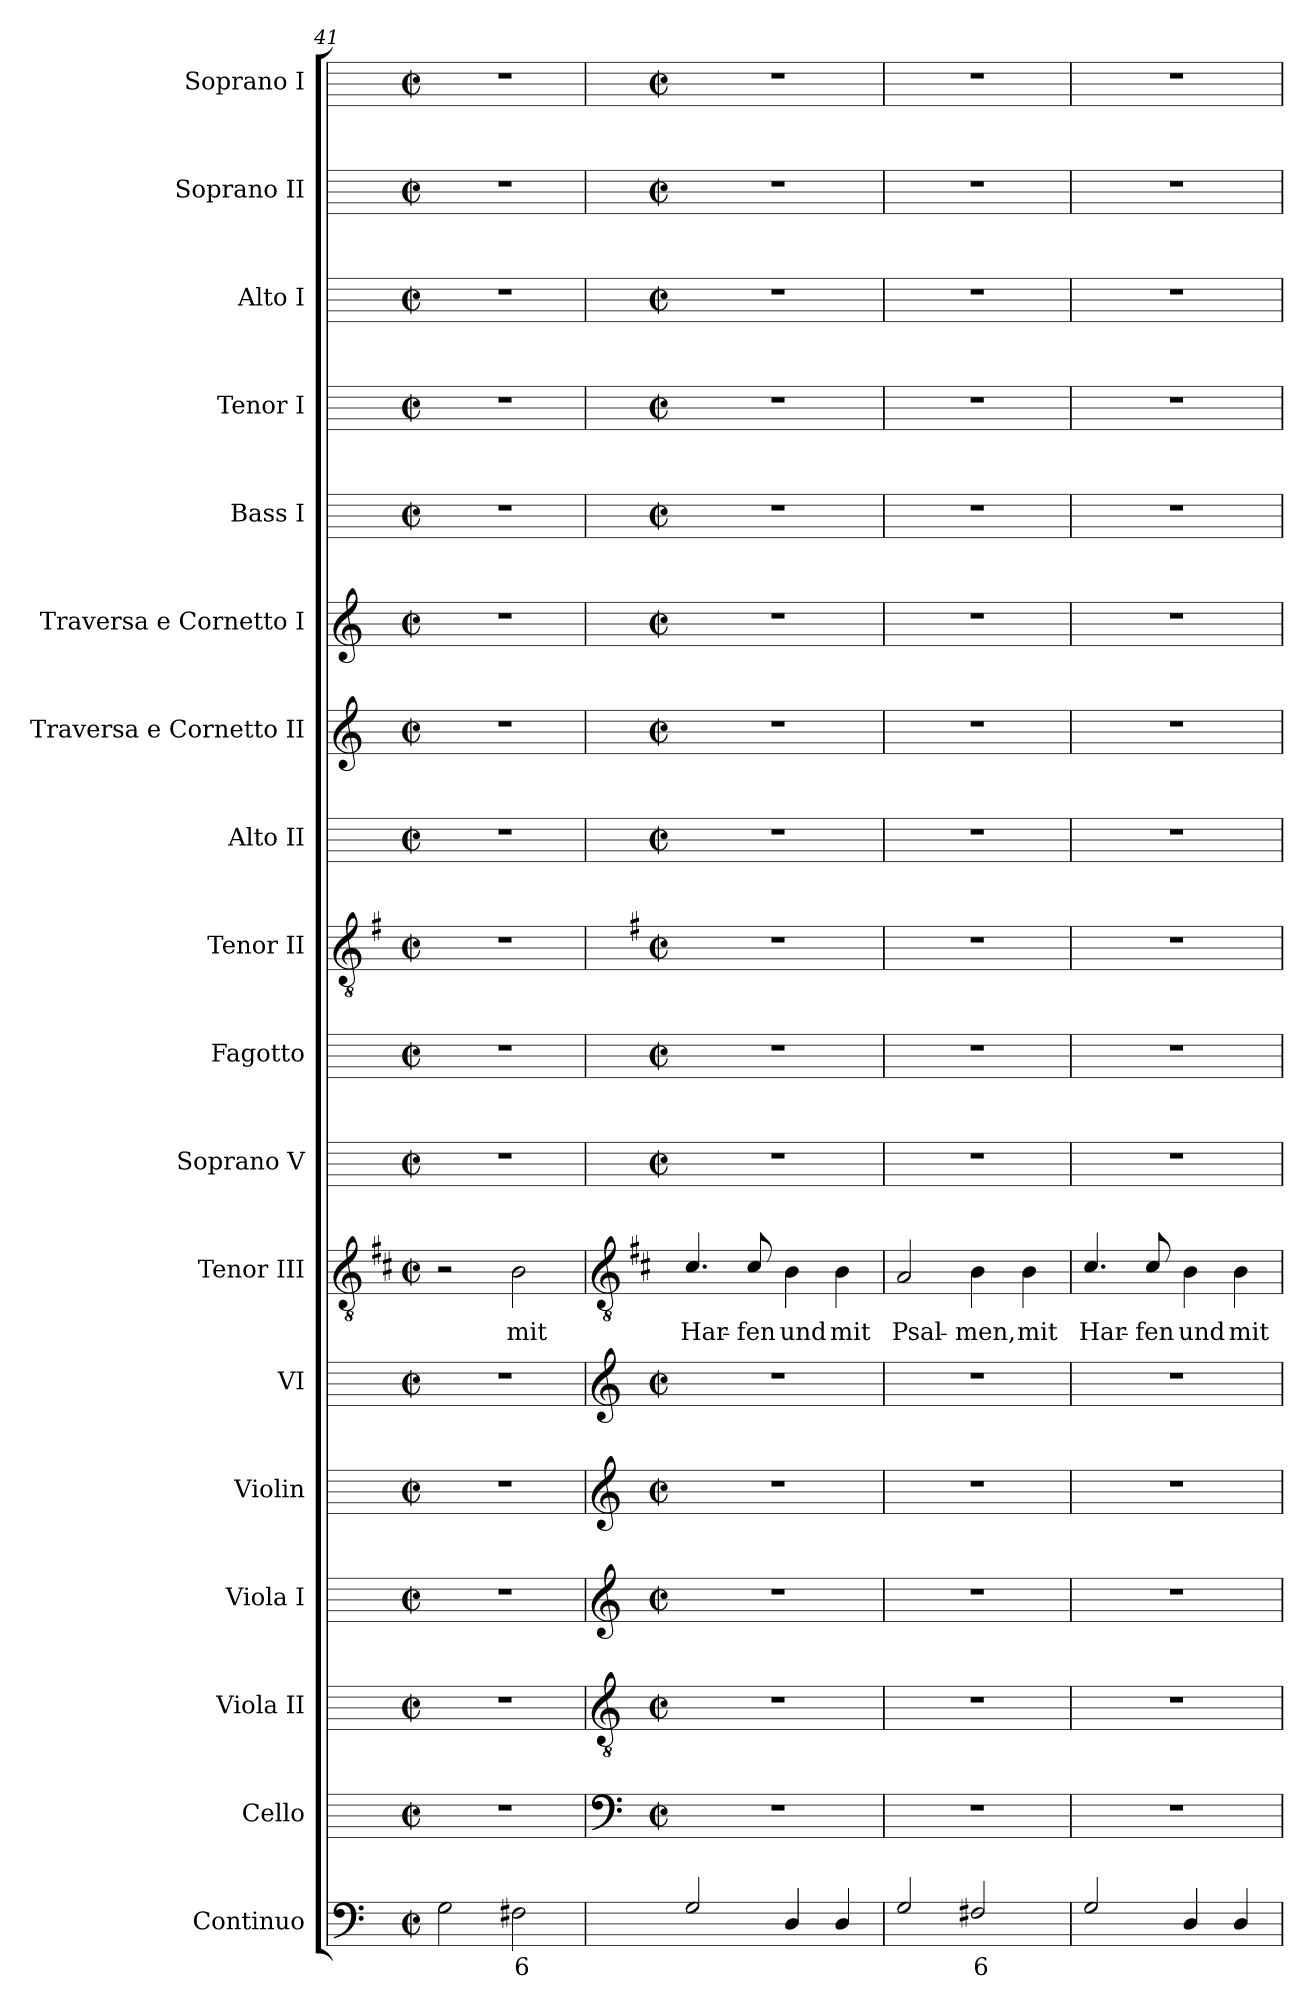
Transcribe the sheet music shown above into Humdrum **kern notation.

**kern	**text	**kern	**kern	**kern	**kern	**kern	**kern	**text	**kern	**kern	**kern	**kern	**kern	**kern	**kern	**kern	**kern	**kern	**kern
*part18	*part18	*part17	*part16	*part15	*part14	*part13	*part12	*part12	*part11	*part10	*part9	*part8	*part7	*part6	*part5	*part4	*part3	*part2	*part1
*staff18	*staff18	*staff17	*staff16	*staff15	*staff14	*staff13	*staff12	*staff12	*staff11	*staff10	*staff9	*staff8	*staff7	*staff6	*staff5	*staff4	*staff3	*staff2	*staff1
*I"Continuo	*	*I"Cello	*I"Viola II	*I"Viola I	*I"Violin	*I"VI	*I"Tenor III	*	*I"Soprano V	*I"Fagotto	*I"Tenor II	*I"Alto II	*I"Traversa e  Cornetto II	*I"Traversa e  Cornetto I	*I"Bass I	*I"Tenor I	*I"Alto I	*I"Soprano II	*I"Soprano I
*	*	*	*I'Va II	*I'Va I	*I'Vn	*	*I'T	*	*I'S	*	*I'T	*I'A	*	*	*I'B	*I'T	*I'A	*I'S	*I'S
*clefF4	*	*	*	*	*	*	*clefGv2	*	*	*	*clefGv2	*	*clefG2	*clefG2	*	*	*	*	*
*	*	*	*	*	*	*	*ITrd1c2	*	*ITrd1c2	*	*ITrd4c7	*ITrd4c7	*	*	*	*	*	*	*
*k[]	*	*	*	*	*	*	*k[]	*	*	*	*k[]	*	*k[]	*k[]	*	*	*	*	*
*C:	*	*	*	*	*	*	*C:	*	*	*	*C:	*	*C:	*C:	*	*	*	*	*
*M2/2	*	*M2/2	*M2/2	*M2/2	*M2/2	*M2/2	*M2/2	*	*M2/2	*M2/2	*M2/2	*M2/2	*M2/2	*M2/2	*M2/2	*M2/2	*M2/2	*M2/2	*M2/2
*met(c|)	*	*met(c|)	*met(c|)	*met(c|)	*met(c|)	*met(c|)	*met(c|)	*	*met(c|)	*met(c|)	*met(c|)	*met(c|)	*met(c|)	*met(c|)	*met(c|)	*met(c|)	*met(c|)	*met(c|)	*met(c|)
=41	=41	=41	=41	=41	=41	=41	=41	=41	=41	=41	=41	=41	=41	=41	=41	=41	=41	=41	=41
2G	.	1r	1r	1r	1r	1r	2r	.	1r	1r	1r	1r	1r	1r	1r	1r	1r	1r	1r
!	!LO:LY:b	!	!	!	!	!	!	!LO:LY:b	!	!	!	!	!	!	!	!	!	!	!
2F#X	6	.	.	.	.	.	2A	mit	.	.	.	.	.	.	.	.	.	.	.
!!LO:LB:g=z
=42	=42	=42	=42	=42	=42	=42	=42	=42	=42	=42	=42	=42	=42	=42	=42	=42	=42	=42	=42
*	*	*clefF4	*clefGv2	*clefG2	*clefG2	*clefG2	*clefGv2	*	*	*	*	*	*	*	*	*	*	*	*
*	*	*k[]	*k[]	*k[]	*k[]	*k[]	*	*	*	*	*	*	*	*	*	*	*	*	*
*	*	*C:	*C:	*C:	*C:	*C:	*	*	*	*	*	*	*	*	*	*	*	*	*
*	*	*M2/2	*M2/2	*M2/2	*M2/2	*M2/2	*	*	*M2/2	*M2/2	*M2/2	*M2/2	*M2/2	*M2/2	*M2/2	*M2/2	*M2/2	*M2/2	*M2/2
*	*	*met(c|)	*met(c|)	*met(c|)	*met(c|)	*met(c|)	*	*	*met(c|)	*met(c|)	*met(c|)	*met(c|)	*met(c|)	*met(c|)	*met(c|)	*met(c|)	*met(c|)	*met(c|)	*met(c|)
*^	*	*	*	*	*	*	*	*	*	*	*	*	*	*	*	*	*	*	*
!	!	!	!	!	!	!	!	!	!LO:LY:b	!	!	!	!	!	!	!	!	!	!	!
2G	1ryy	.	1r	1r	1r	1r	1r	4.B/	Har-	1r	1r	1r	1r	1r	1r	1r	1r	1r	1r	1r
!	!	!	!	!	!	!	!	!	!LO:LY:b	!	!	!	!	!	!	!	!	!	!	!
.	.	.	.	.	.	.	.	8B/	-fen	.	.	.	.	.	.	.	.	.	.	.
!	!	!	!	!	!	!	!	!	!LO:LY:b	!	!	!	!	!	!	!	!	!	!	!
4D	.	.	.	.	.	.	.	4A	und	.	.	.	.	.	.	.	.	.	.	.
!	!	!	!	!	!	!	!	!	!LO:LY:b	!	!	!	!	!	!	!	!	!	!	!
4D	.	.	.	.	.	.	.	4A	mit	.	.	.	.	.	.	.	.	.	.	.
=43	=43	=43	=43	=43	=43	=43	=43	=43	=43	=43	=43	=43	=43	=43	=43	=43	=43	=43	=43	=43
!	!	!	!	!	!	!	!	!	!LO:LY:b	!	!	!	!	!	!	!	!	!	!	!
2G	1ryy	.	1r	1r	1r	1r	1r	2G	Psal-	1r	1r	1r	1r	1r	1r	1r	1r	1r	1r	1r
!	!	!LO:LY:b	!	!	!	!	!	!	!LO:LY:b	!	!	!	!	!	!	!	!	!	!	!
2F#X	.	6	.	.	.	.	.	4A	-men,	.	.	.	.	.	.	.	.	.	.	.
!	!	!	!	!	!	!	!	!	!LO:LY:b	!	!	!	!	!	!	!	!	!	!	!
.	.	.	.	.	.	.	.	4A	mit	.	.	.	.	.	.	.	.	.	.	.
=44	=44	=44	=44	=44	=44	=44	=44	=44	=44	=44	=44	=44	=44	=44	=44	=44	=44	=44	=44	=44
!	!	!	!	!	!	!	!	!	!LO:LY:b	!	!	!	!	!	!	!	!	!	!	!
2G	1ryy	.	1r	1r	1r	1r	1r	4.B/	Har-	1r	1r	1r	1r	1r	1r	1r	1r	1r	1r	1r
!	!	!	!	!	!	!	!	!	!LO:LY:b	!	!	!	!	!	!	!	!	!	!	!
.	.	.	.	.	.	.	.	8B/	-fen	.	.	.	.	.	.	.	.	.	.	.
!	!	!	!	!	!	!	!	!	!LO:LY:b	!	!	!	!	!	!	!	!	!	!	!
4D	.	.	.	.	.	.	.	4A	und	.	.	.	.	.	.	.	.	.	.	.
!	!	!	!	!	!	!	!	!	!LO:LY:b	!	!	!	!	!	!	!	!	!	!	!
4D	.	.	.	.	.	.	.	4A	mit	.	.	.	.	.	.	.	.	.	.	.
*v	*v	*	*	*	*	*	*	*	*	*	*	*	*	*	*	*	*	*	*	*
=	=	=	=	=	=	=	=	=	=	=	=	=	=	=	=	=	=	=	=
*-	*-	*-	*-	*-	*-	*-	*-	*-	*-	*-	*-	*-	*-	*-	*-	*-	*-	*-	*-
